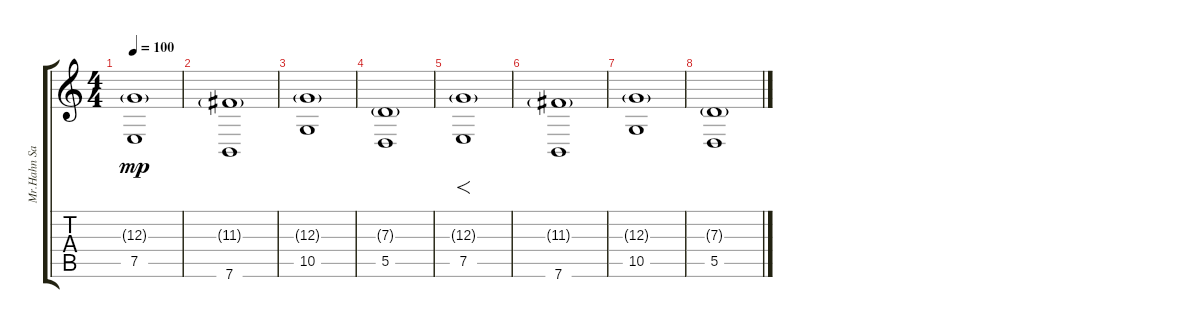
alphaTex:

\track ("Mr.Hahn Sampler2" "Mr.Hahn Sa") {instrument stringensemble2}
\staff {score tabs}
\tuning (E4 B3 G3 D3 A2 E2) {hide}
\ts (4 4)
\tempo 100
\clef g2
\ks c
(12.3{g} 7.5).1{dy mp volume 8 instrument stringensemble2} |
(11.3{g} 7.6).1 |
(12.3{g} 10.5).1 |
(7.3{g} 5.5).1 |
(12.3{g} 7.5).1{f} |
(11.3{g} 7.6).1 |
(12.3{g} 10.5).1 |
(7.3{g} 5.5).1
